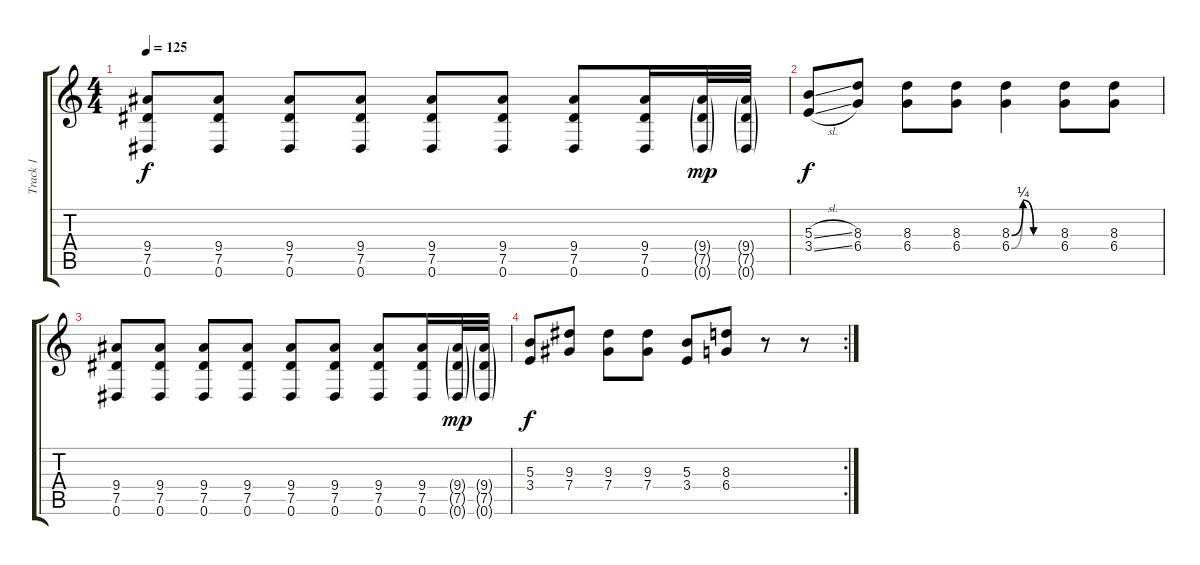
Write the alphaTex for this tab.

\track ("Track 1" "Track 1") {instrument distortionguitar}
\staff {score tabs}
\tuning (Eb4 Bb3 Gb3 Db3 Ab2 Eb2) {hide}
\ts (4 4)
\tempo 125
\clef g2
\ks c
(9.4 7.5 0.6).8{dy f} (9.4 7.5 0.6).8 (9.4 7.5 0.6).8 (9.4 7.5 0.6).8 (9.4 7.5 0.6).8 (9.4 7.5 0.6).8 (9.4 7.5 0.6).8 (9.4 7.5 0.6).16 (9.4{g} 7.5{g} 0.6{g}).32{dy mp} (9.4{g} 7.5{g} 0.6{g}).32 |
(5.3{sl} 3.4{sl}).8{dy f} (8.3 6.4).8 (8.3 6.4).8 (8.3 6.4).8 (8.3{be (custom 0 0 15 1 29 0 60 0)} 6.4{be (custom 0 0 15 1 29 0 60 0)}).4 (8.3 6.4).8 (8.3 6.4).8 |
(9.4 7.5 0.6).8 (9.4 7.5 0.6).8 (9.4 7.5 0.6).8 (9.4 7.5 0.6).8 (9.4 7.5 0.6).8 (9.4 7.5 0.6).8 (9.4 7.5 0.6).8 (9.4 7.5 0.6).16 (9.4{g} 7.5{g} 0.6{g}).32{dy mp} (9.4{g} 7.5{g} 0.6{g}).32 |
\rc 2
(5.3 3.4).8{dy f} (9.3 7.4).8 (9.3 7.4).8 (9.3 7.4).8 (5.3 3.4).8 (8.3 6.4).8 r.8 r.8
